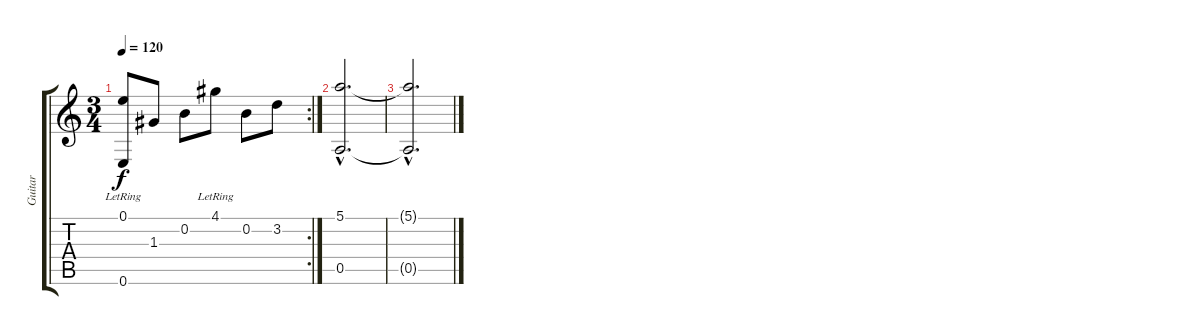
\track ("Guitar" "Guitar") {instrument acousticguitarnylon}
\staff {score tabs}
\tuning (E4 B3 G3 D3 A2 E2) {hide}
\rc 2
\ts (3 4)
\tempo 120
\clef g2
\ks c
(0.1{lr} 0.6{lr}).8{dy f} 1.3.8 0.2.8 4.1{lr}.8 0.2.8 3.2.8 |
(5.1{hac} 0.5{hac}).2{d} |
(5.1{hac t} 0.5{hac t}).2{d}
